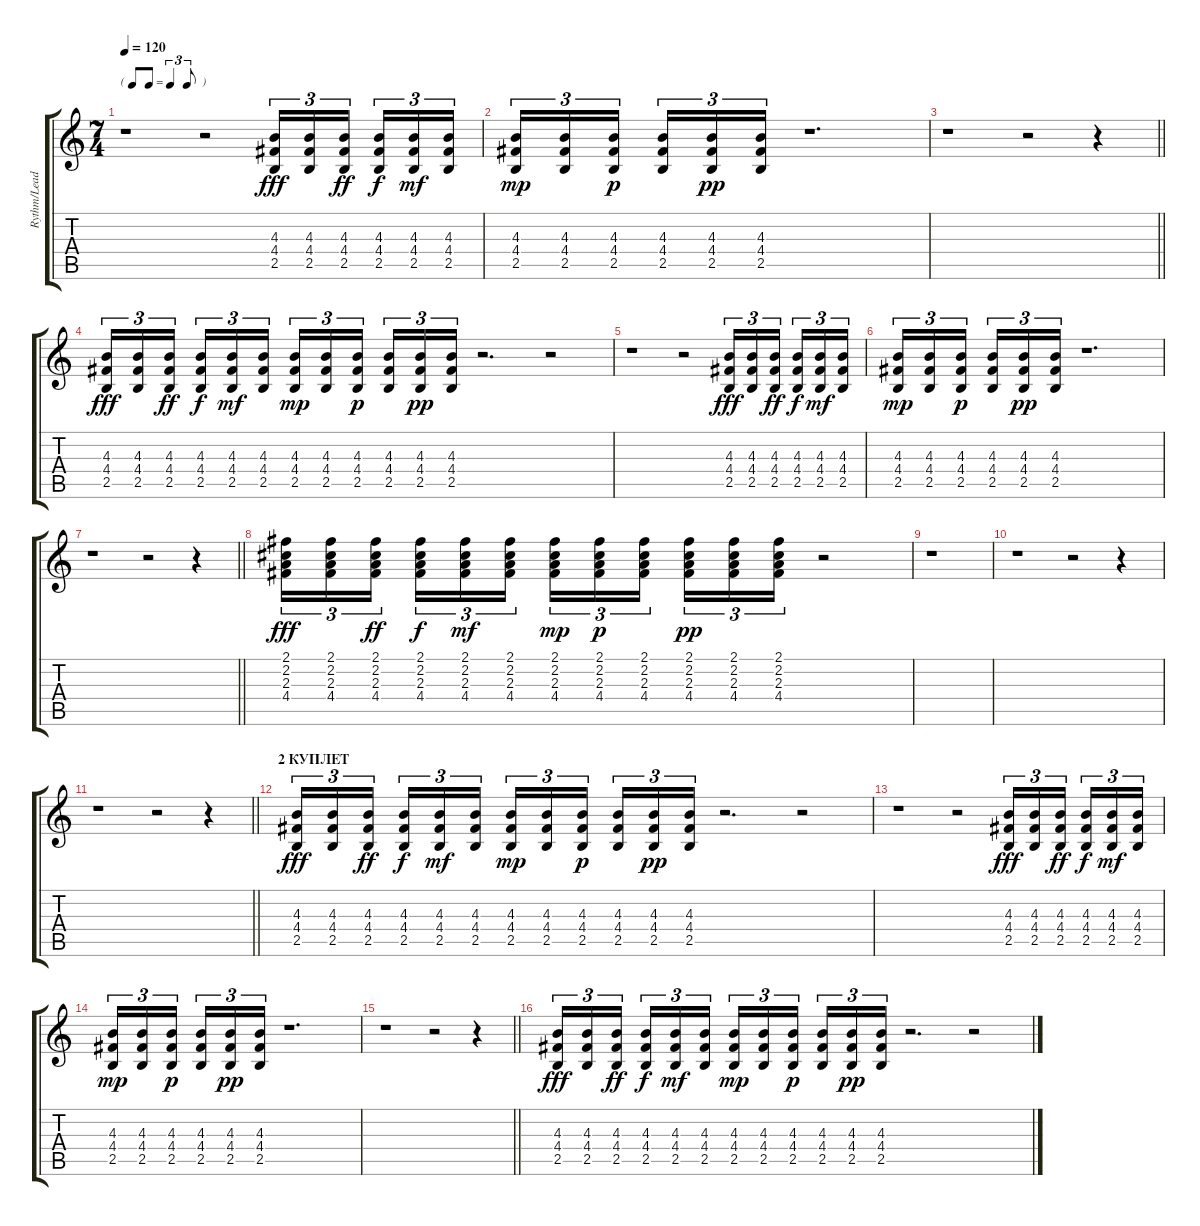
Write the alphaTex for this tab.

\track ("Rythm/Lead Guitar (Gilmour)" "Rythm/Lead") {instrument electricguitarclean}
\staff {score tabs}
\tuning (E4 B3 G3 D3 A2 E2) {hide}
\ts (7 4)
\tf triplet8th
\tempo 120
\clef g2
\ks c
r.1{dy pp} r.2 (4.3 4.4 2.5).16{tu (3 2) dy fff} (4.3 4.4 2.5).16{tu (3 2)} (4.3 4.4 2.5).16{tu (3 2) dy ff} (4.3 4.4 2.5).16{tu (3 2) dy f} (4.3 4.4 2.5).16{tu (3 2) dy mf} (4.3 4.4 2.5).16{tu (3 2)} |
(4.3 4.4 2.5).16{tu (3 2) dy mp} (4.3 4.4 2.5).16{tu (3 2)} (4.3 4.4 2.5).16{tu (3 2) dy p} (4.3 4.4 2.5).16{tu (3 2)} (4.3 4.4 2.5).16{tu (3 2) dy pp} (4.3 4.4 2.5).16{tu (3 2)} r.1{d} |
\barLineRight lightlight
r.1 r.2 r.4 |
(4.3 4.4 2.5).16{tu (3 2) dy fff} (4.3 4.4 2.5).16{tu (3 2)} (4.3 4.4 2.5).16{tu (3 2) dy ff} (4.3 4.4 2.5).16{tu (3 2) dy f} (4.3 4.4 2.5).16{tu (3 2) dy mf} (4.3 4.4 2.5).16{tu (3 2)} (4.3 4.4 2.5).16{tu (3 2) dy mp} (4.3 4.4 2.5).16{tu (3 2)} (4.3 4.4 2.5).16{tu (3 2) dy p} (4.3 4.4 2.5).16{tu (3 2)} (4.3 4.4 2.5).16{tu (3 2) dy pp} (4.3 4.4 2.5).16{tu (3 2)} r.2{d} r.2 |
r.1 r.2 (4.3 4.4 2.5).16{tu (3 2) dy fff} (4.3 4.4 2.5).16{tu (3 2)} (4.3 4.4 2.5).16{tu (3 2) dy ff} (4.3 4.4 2.5).16{tu (3 2) dy f} (4.3 4.4 2.5).16{tu (3 2) dy mf} (4.3 4.4 2.5).16{tu (3 2)} |
(4.3 4.4 2.5).16{tu (3 2) dy mp} (4.3 4.4 2.5).16{tu (3 2)} (4.3 4.4 2.5).16{tu (3 2) dy p} (4.3 4.4 2.5).16{tu (3 2)} (4.3 4.4 2.5).16{tu (3 2) dy pp} (4.3 4.4 2.5).16{tu (3 2)} r.1{d} |
\barLineRight lightlight
r.1 r.2 r.4 |
(2.1 2.2 2.3 4.4).16{tu (3 2) dy fff} (2.1 2.2 2.3 4.4).16{tu (3 2)} (2.1 2.2 2.3 4.4).16{tu (3 2) dy ff} (2.1 2.2 2.3 4.4).16{tu (3 2) dy f} (2.1 2.2 2.3 4.4).16{tu (3 2) dy mf} (2.1 2.2 2.3 4.4).16{tu (3 2)} (2.1 2.2 2.3 4.4).16{tu (3 2) dy mp} (2.1 2.2 2.3 4.4).16{tu (3 2) dy p} (2.1 2.2 2.3 4.4).16{tu (3 2)} (2.1 2.2 2.3 4.4).16{tu (3 2) dy pp} (2.1 2.2 2.3 4.4).16{tu (3 2)} (2.1 2.2 2.3 4.4).16{tu (3 2)} r.2 |
r.1 |
r.1 r.2 r.4 |
\barLineRight lightlight
r.1 r.2 r.4 |
\section ("" "2 КУПЛЕТ")
(4.3 4.4 2.5).16{tu (3 2) dy fff} (4.3 4.4 2.5).16{tu (3 2)} (4.3 4.4 2.5).16{tu (3 2) dy ff} (4.3 4.4 2.5).16{tu (3 2) dy f} (4.3 4.4 2.5).16{tu (3 2) dy mf} (4.3 4.4 2.5).16{tu (3 2)} (4.3 4.4 2.5).16{tu (3 2) dy mp} (4.3 4.4 2.5).16{tu (3 2)} (4.3 4.4 2.5).16{tu (3 2) dy p} (4.3 4.4 2.5).16{tu (3 2)} (4.3 4.4 2.5).16{tu (3 2) dy pp} (4.3 4.4 2.5).16{tu (3 2)} r.2{d} r.2 |
r.1 r.2 (4.3 4.4 2.5).16{tu (3 2) dy fff} (4.3 4.4 2.5).16{tu (3 2)} (4.3 4.4 2.5).16{tu (3 2) dy ff} (4.3 4.4 2.5).16{tu (3 2) dy f} (4.3 4.4 2.5).16{tu (3 2) dy mf} (4.3 4.4 2.5).16{tu (3 2)} |
(4.3 4.4 2.5).16{tu (3 2) dy mp} (4.3 4.4 2.5).16{tu (3 2)} (4.3 4.4 2.5).16{tu (3 2) dy p} (4.3 4.4 2.5).16{tu (3 2)} (4.3 4.4 2.5).16{tu (3 2) dy pp} (4.3 4.4 2.5).16{tu (3 2)} r.1{d} |
\barLineRight lightlight
r.1 r.2 r.4 |
(4.3 4.4 2.5).16{tu (3 2) dy fff} (4.3 4.4 2.5).16{tu (3 2)} (4.3 4.4 2.5).16{tu (3 2) dy ff} (4.3 4.4 2.5).16{tu (3 2) dy f} (4.3 4.4 2.5).16{tu (3 2) dy mf} (4.3 4.4 2.5).16{tu (3 2)} (4.3 4.4 2.5).16{tu (3 2) dy mp} (4.3 4.4 2.5).16{tu (3 2)} (4.3 4.4 2.5).16{tu (3 2) dy p} (4.3 4.4 2.5).16{tu (3 2)} (4.3 4.4 2.5).16{tu (3 2) dy pp} (4.3 4.4 2.5).16{tu (3 2)} r.2{d} r.2
